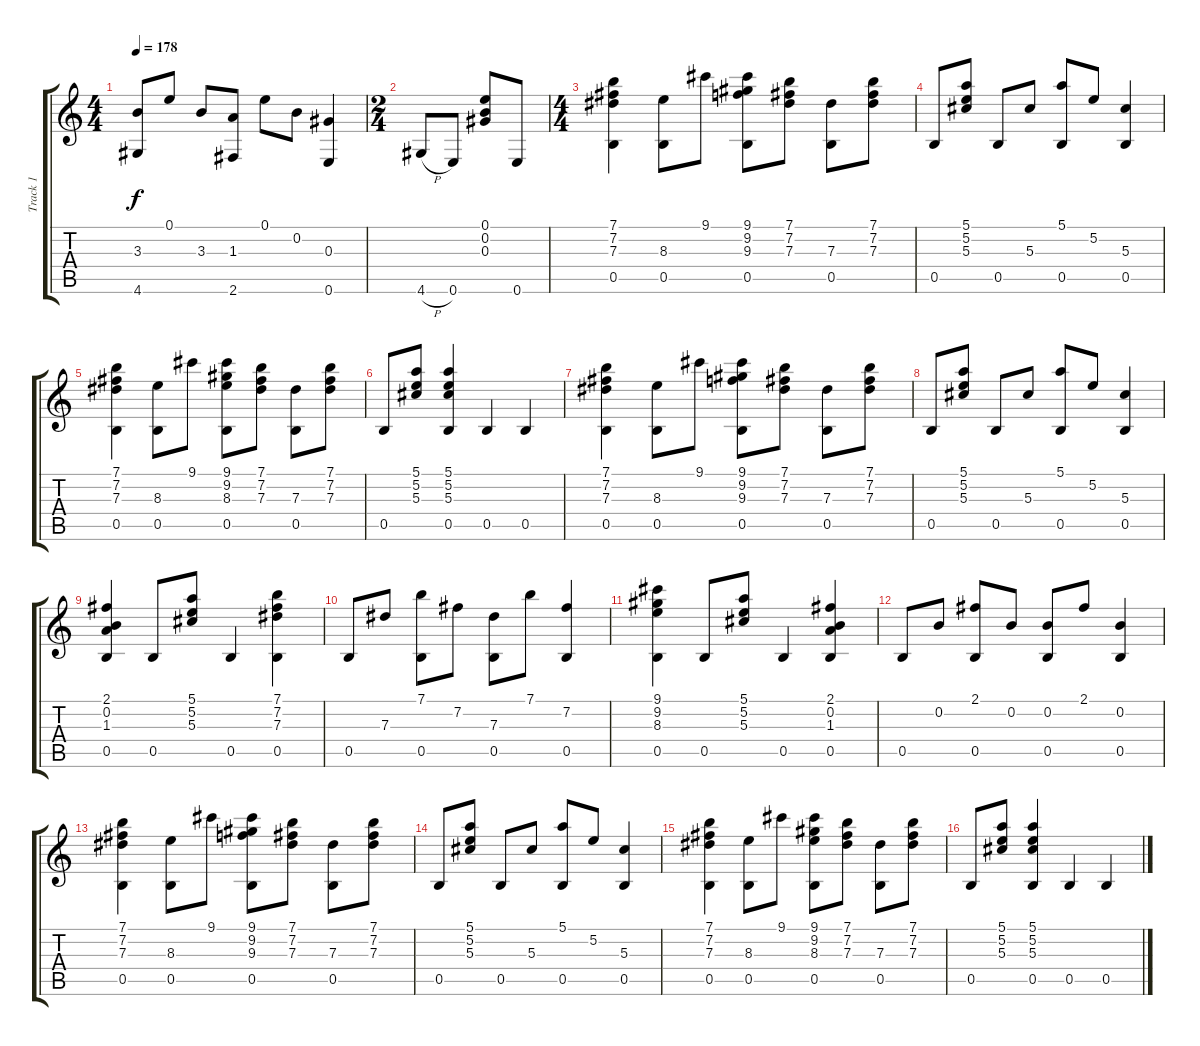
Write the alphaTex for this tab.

\track ("Track 1" "Track 1") {instrument acousticguitarnylon}
\staff {score tabs}
\tuning (E4 B3 Ab3 E3 B2 E2) {hide}
\ts (4 4)
\tempo 178
\clef g2
\ks c
(3.3 4.6).8{dy f} 0.1.8 3.3.8 (1.3 2.6).8 0.1.8 0.2.8 (0.3 0.6).4 |
\ts (2 4)
4.6{h}.8 0.6.8 (0.1 0.2 0.3).8 0.6.8 |
\ts (4 4)
(7.1 7.2 7.3 0.5).4 (8.3 0.5).8 9.1.8 (9.1 9.2 9.3 0.5).8 (7.1 7.2 7.3).8 (7.3 0.5).8 (7.1 7.2 7.3).8 |
0.5.8 (5.1 5.2 5.3).8 0.5.8 5.3.8 (5.1 0.5).8 5.2.8 (5.3 0.5).4 |
(7.1 7.2 7.3 0.5).4 (8.3 0.5).8 9.1.8 (9.1 9.2 8.3 0.5).8 (7.1 7.2 7.3).8 (7.3 0.5).8 (7.1 7.2 7.3).8 |
0.5.8 (5.1 5.2 5.3).8 (5.1 5.2 5.3 0.5).4 0.5.4 0.5.4 |
(7.1 7.2 7.3 0.5).4 (8.3 0.5).8 9.1.8 (9.1 9.2 9.3 0.5).8 (7.1 7.2 7.3).8 (7.3 0.5).8 (7.1 7.2 7.3).8 |
0.5.8 (5.1 5.2 5.3).8 0.5.8 5.3.8 (5.1 0.5).8 5.2.8 (5.3 0.5).4 |
(2.1 0.2 1.3 0.5).4 0.5.8 (5.1 5.2 5.3).8 0.5.4 (7.1 7.2 7.3 0.5).4 |
0.5.8 7.3.8 (7.1 0.5).8 7.2.8 (7.3 0.5).8 7.1.8 (7.2 0.5).4 |
(9.1 9.2 8.3 0.5).4 0.5.8 (5.1 5.2 5.3).8 0.5.4 (2.1 0.2 1.3 0.5).4 |
0.5.8 0.2.8 (2.1 0.5).8 0.2.8 (0.2 0.5).8 2.1.8 (0.2 0.5).4 |
(7.1 7.2 7.3 0.5).4 (8.3 0.5).8 9.1.8 (9.1 9.2 9.3 0.5).8 (7.1 7.2 7.3).8 (7.3 0.5).8 (7.1 7.2 7.3).8 |
0.5.8 (5.1 5.2 5.3).8 0.5.8 5.3.8 (5.1 0.5).8 5.2.8 (5.3 0.5).4 |
(7.1 7.2 7.3 0.5).4 (8.3 0.5).8 9.1.8 (9.1 9.2 8.3 0.5).8 (7.1 7.2 7.3).8 (7.3 0.5).8 (7.1 7.2 7.3).8 |
0.5.8 (5.1 5.2 5.3).8 (5.1 5.2 5.3 0.5).4 0.5.4 0.5.4
